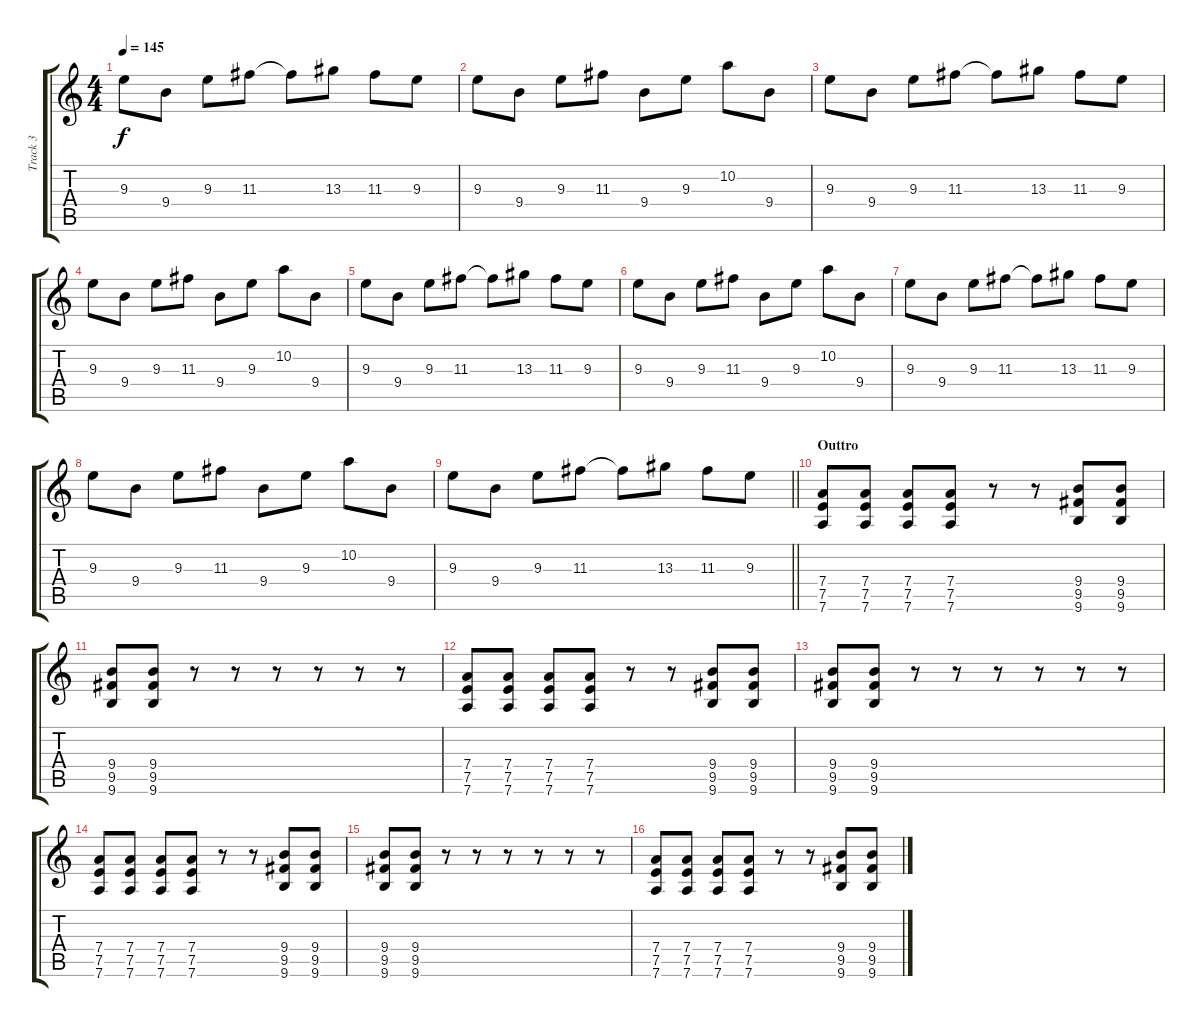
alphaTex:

\track ("Track 3" "Track 3") {instrument distortionguitar}
\staff {score tabs}
\tuning (E4 B3 G3 D3 A2 D2) {hide}
\ts (4 4)
\tempo 145
\clef g2
\ks c
9.3.8{dy f} 9.4.8 9.3.8 11.3.8 11.3{t}.8 13.3.8 11.3.8 9.3.8 |
9.3.8 9.4.8 9.3.8 11.3.8 9.4.8 9.3.8 10.2.8 9.4.8 |
9.3.8 9.4.8 9.3.8 11.3.8 11.3{t}.8 13.3.8 11.3.8 9.3.8 |
9.3.8 9.4.8 9.3.8 11.3.8 9.4.8 9.3.8 10.2.8 9.4.8 |
9.3.8 9.4.8 9.3.8 11.3.8 11.3{t}.8 13.3.8 11.3.8 9.3.8 |
9.3.8 9.4.8 9.3.8 11.3.8 9.4.8 9.3.8 10.2.8 9.4.8 |
9.3.8 9.4.8 9.3.8 11.3.8 11.3{t}.8 13.3.8 11.3.8 9.3.8 |
9.3.8 9.4.8 9.3.8 11.3.8 9.4.8 9.3.8 10.2.8 9.4.8 |
\barLineRight lightlight
9.3.8 9.4.8 9.3.8 11.3.8 11.3{t}.8 13.3.8 11.3.8 9.3.8 |
\section ("" "Outtro")
(7.4 7.5 7.6).8 (7.4 7.5 7.6).8 (7.4 7.5 7.6).8 (7.4 7.5 7.6).8 r.8 r.8 (9.4 9.5 9.6).8 (9.4 9.5 9.6).8 |
(9.4 9.5 9.6).8 (9.4 9.5 9.6).8 r.8 r.8 r.8 r.8 r.8 r.8 |
(7.4 7.5 7.6).8 (7.4 7.5 7.6).8 (7.4 7.5 7.6).8 (7.4 7.5 7.6).8 r.8 r.8 (9.4 9.5 9.6).8 (9.4 9.5 9.6).8 |
(9.4 9.5 9.6).8 (9.4 9.5 9.6).8 r.8 r.8 r.8 r.8 r.8 r.8 |
(7.4 7.5 7.6).8 (7.4 7.5 7.6).8 (7.4 7.5 7.6).8 (7.4 7.5 7.6).8 r.8 r.8 (9.4 9.5 9.6).8 (9.4 9.5 9.6).8 |
(9.4 9.5 9.6).8 (9.4 9.5 9.6).8 r.8 r.8 r.8 r.8 r.8 r.8 |
(7.4 7.5 7.6).8 (7.4 7.5 7.6).8 (7.4 7.5 7.6).8 (7.4 7.5 7.6).8 r.8 r.8 (9.4 9.5 9.6).8 (9.4 9.5 9.6).8
